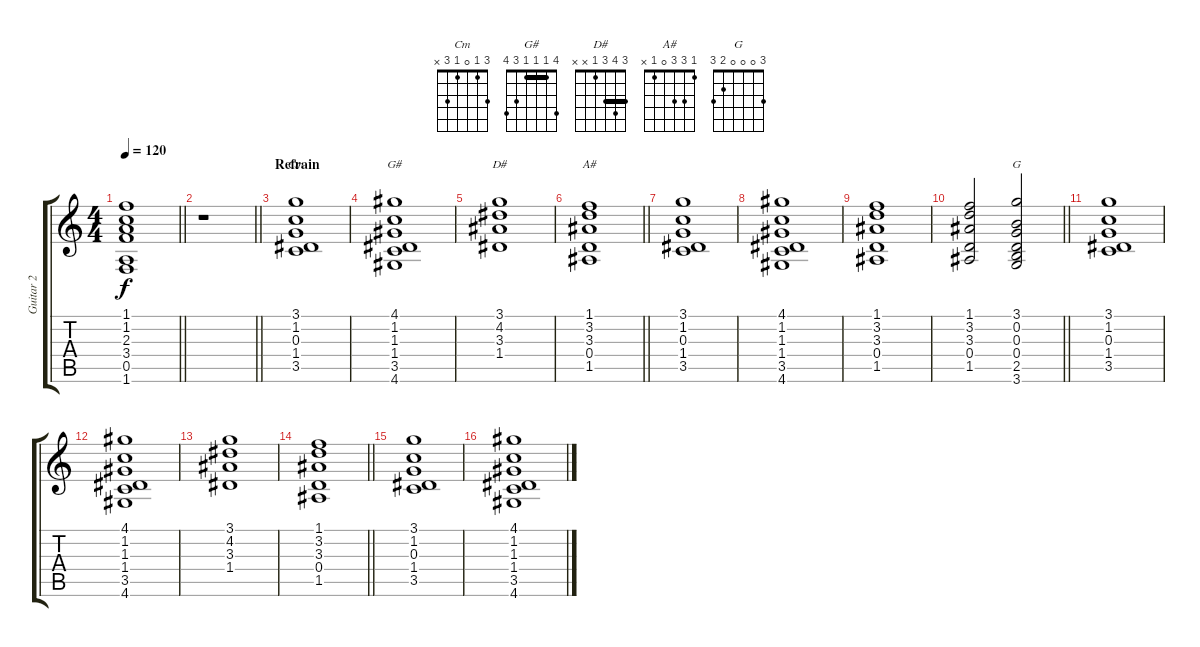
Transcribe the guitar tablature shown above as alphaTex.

\track ("Guitar 2" "Guitar 2") {instrument overdrivenguitar}
\staff {score tabs}
\tuning (E4 B3 G3 D3 A2 E2) {hide}
\chord ("Cm" 3 1 0 1 3 x)
\chord ("G#" 4 1 1 1 3 4) {barre 1}
\chord ("D#" 3 4 3 1 x x) {barre 3}
\chord ("A#" 1 3 3 0 1 x)
\chord ("G" 3 0 0 0 2 3)
\ts (4 4)
\tempo 120
\clef g2
\barLineRight lightlight
\ks c
(1.1{t} 1.2{t} 2.3{t} 3.4{t} 0.5{t} 1.6{t}).1{dy f} |
\barLineRight lightlight
r.1 |
\section ("" "Refrain")
(3.1 1.2 0.3 1.4 3.5).1{ch "Cm"} |
(4.1 1.2 1.3 1.4 3.5 4.6).1{ch "G#"} |
(3.1 4.2 3.3 1.4).1{ch "D#"} |
\barLineRight lightlight
(1.1 3.2 3.3 0.4 1.5).1{ch "A#"} |
(3.1 1.2 0.3 1.4 3.5).1 |
(4.1 1.2 1.3 1.4 3.5 4.6).1 |
(1.1 3.2 3.3 0.4 1.5).1 |
\barLineRight lightlight
(1.1 3.2 3.3 0.4 1.5).2 (3.1 0.2 0.3 0.4 2.5 3.6).2{ch "G"} |
(3.1 1.2 0.3 1.4 3.5).1 |
(4.1 1.2 1.3 1.4 3.5 4.6).1 |
(3.1 4.2 3.3 1.4).1 |
\barLineRight lightlight
(1.1 3.2 3.3 0.4 1.5).1 |
(3.1 1.2 0.3 1.4 3.5).1 |
(4.1 1.2 1.3 1.4 3.5 4.6).1
